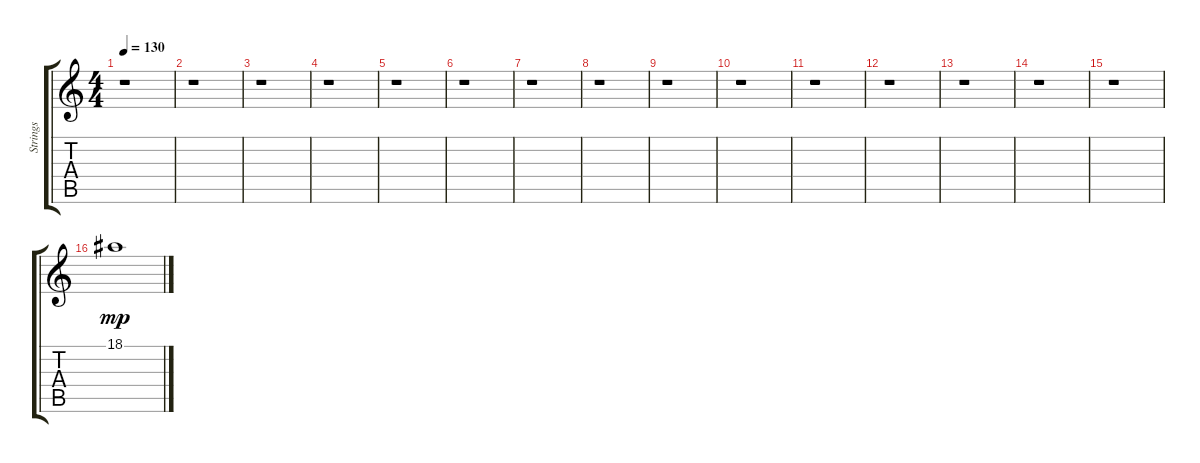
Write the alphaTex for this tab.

\track ("Strings" "Strings") {instrument stringensemble1}
\staff {score tabs}
\tuning (E4 B3 G3 D3 A2 E2) {hide}
\ts (4 4)
\tempo 130
\clef g2
\ks c
r.1{dy f} |
r.1 |
r.1 |
r.1 |
r.1 |
r.1 |
r.1 |
r.1 |
r.1 |
r.1 |
r.1 |
r.1 |
r.1 |
r.1 |
r.1 |
18.1.1{dy mp}
